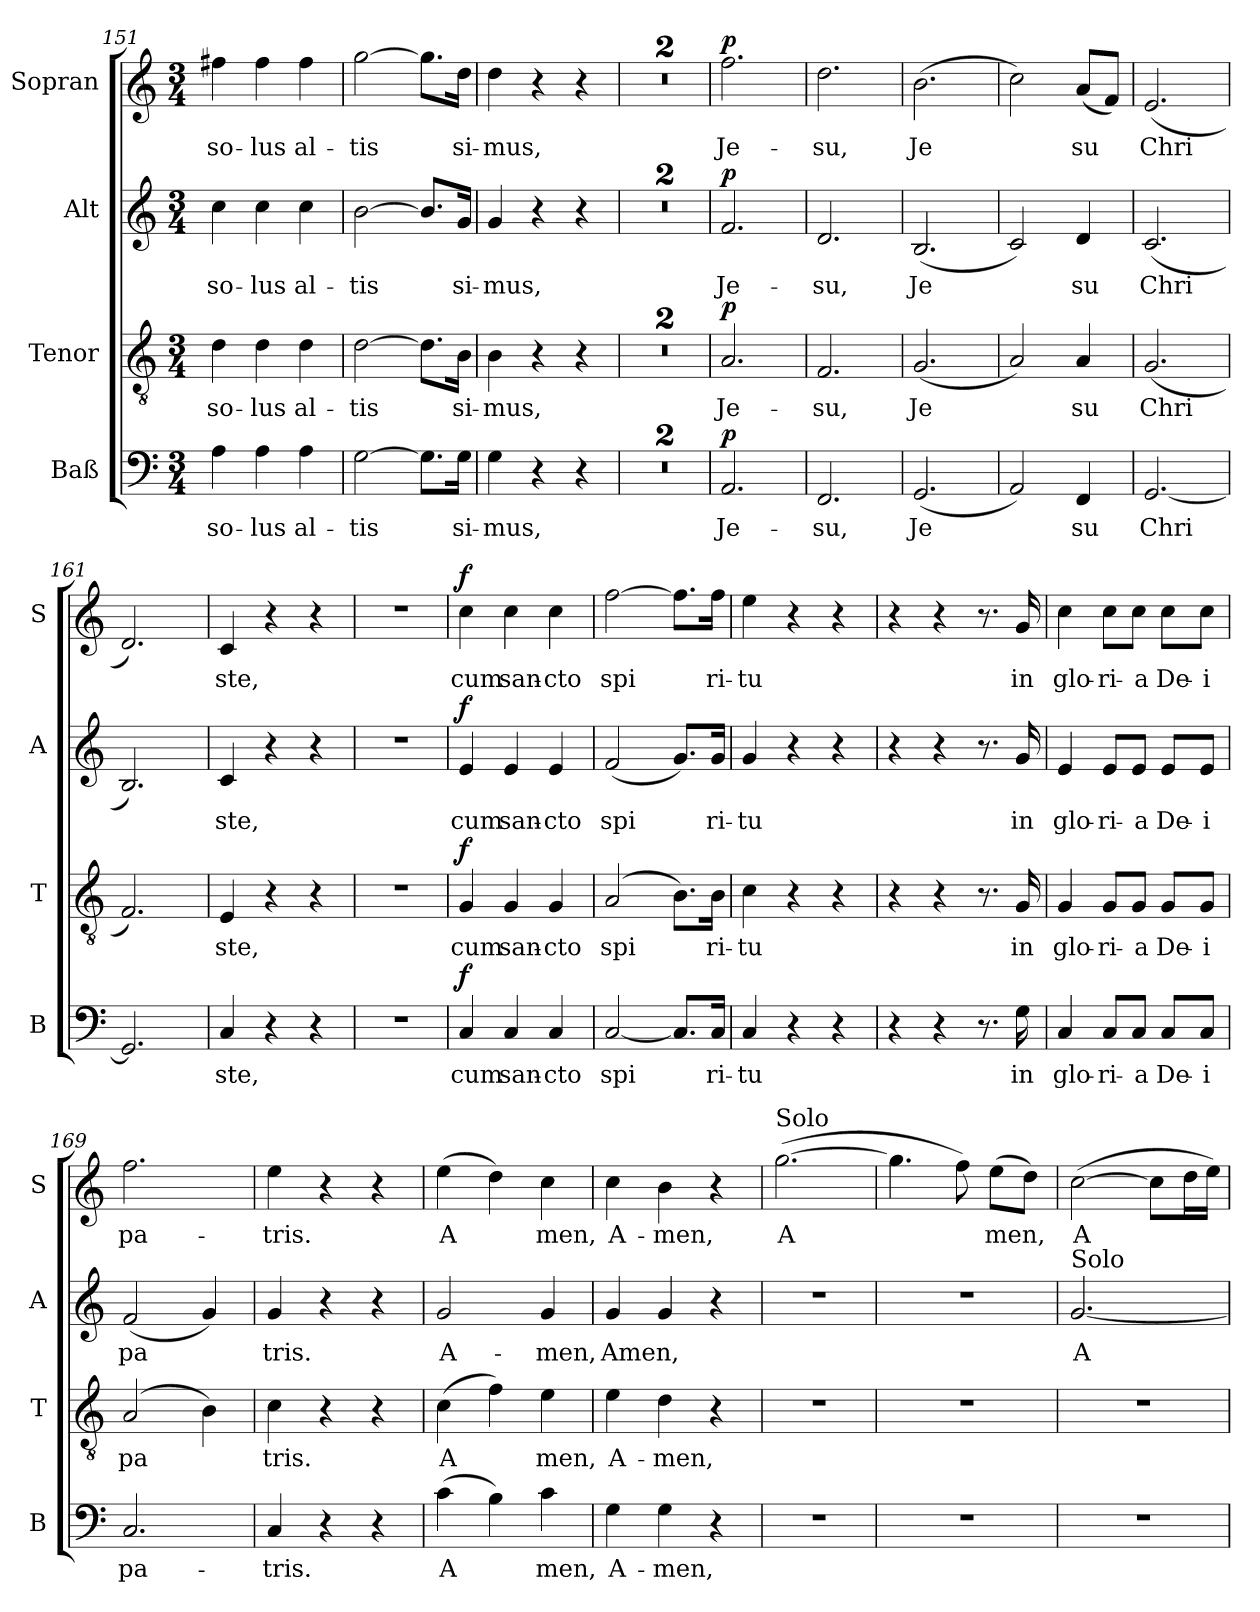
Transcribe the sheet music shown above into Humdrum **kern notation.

**kern	**text	**dynam	**kern	**text	**dynam	**kern	**text	**dynam	**kern	**text	**dynam
*part4	*part4	*part4	*part3	*part3	*part3	*part2	*part2	*part2	*part1	*part1	*part1
*staff4	*staff4	*staff4	*staff3	*staff3	*staff3	*staff2	*staff2	*staff2	*staff1	*staff1	*staff1
*I"Baß	*	*	*I"Tenor	*	*	*I"Alt	*	*	*I"Sopran	*	*
*I'B	*	*	*I'T	*	*	*I'A	*	*	*I'S	*	*
*clefF4	*	*	*clefGv2	*	*	*clefG2	*	*	*clefG2	*	*
*k[]	*	*	*k[]	*	*	*k[]	*	*	*k[]	*	*
*M3/4	*	*	*M3/4	*	*	*M3/4	*	*	*M3/4	*	*
=151	=151	=151	=151	=151	=151	=151	=151	=151	=151	=151	=151
!	!LO:LY:b	!	!	!LO:LY:b	!	!	!LO:LY:b	!	!	!LO:LY:b	!
4A	so-	.	4d	so-	.	4cc	so-	.	4ff#X	so-	.
!	!LO:LY:b	!	!	!LO:LY:b	!	!	!LO:LY:b	!	!	!LO:LY:b	!
4A	-lus	.	4d	-lus	.	4cc	-lus	.	4ff#	-lus	.
!	!LO:LY:b	!	!	!LO:LY:b	!	!	!LO:LY:b	!	!	!LO:LY:b	!
4A	al-	.	4d	al-	.	4cc	al-	.	4ff#	al-	.
=152	=152	=152	=152	=152	=152	=152	=152	=152	=152	=152	=152
!	!LO:LY:b	!	!	!LO:LY:b	!	!	!LO:LY:b	!	!	!LO:LY:b	!
[2G	-tis	.	[2d	-tis	.	[2b	-tis	.	[2gg	-tis	.
8.GL]	.	.	8.dL]	.	.	8.bL]	.	.	8.ggL]	.	.
!	!LO:LY:b	!	!	!LO:LY:b	!	!	!LO:LY:b	!	!	!LO:LY:b	!
16GJk	si-	.	16BJk	si-	.	16gJk	si-	.	16ddJk	si-	.
=153	=153	=153	=153	=153	=153	=153	=153	=153	=153	=153	=153
!	!LO:LY:b	!	!	!LO:LY:b	!	!	!LO:LY:b	!	!	!LO:LY:b	!
4G	-mus,	.	4B	-mus,	.	4g	-mus,	.	4dd	-mus,	.
4r	.	.	4r	.	.	4r	.	.	4r	.	.
4r	.	.	4r	.	.	4r	.	.	4r	.	.
=154	=154	=154	=154	=154	=154	=154	=154	=154	=154	=154	=154
!LO:N:vis=2	!	!	!LO:N:vis=2	!	!	!LO:N:vis=2	!	!	!LO:N:vis=2	!	!
2.r	.	.	2.r	.	.	2.r	.	.	2.r	.	.
=155	=155	=155	=155	=155	=155	=155	=155	=155	=155	=155	=155
!LO:N:vis=2	!	!	!LO:N:vis=2	!	!	!LO:N:vis=2	!	!	!LO:N:vis=2	!	!
2.r	.	.	2.r	.	.	2.r	.	.	2.r	.	.
=156	=156	=156	=156	=156	=156	=156	=156	=156	=156	=156	=156
!	!LO:LY:b	!LO:DY:a	!	!LO:LY:b	!LO:DY:a	!	!LO:LY:b	!LO:DY:a	!	!LO:LY:b	!LO:DY:a
2.AA	Je-	p	2.A	Je-	p	2.f	Je-	p	2.ff	Je-	p
=157	=157	=157	=157	=157	=157	=157	=157	=157	=157	=157	=157
!	!LO:LY:b	!	!	!LO:LY:b	!	!	!LO:LY:b	!	!	!LO:LY:b	!
2.FF	-su,	.	2.F	-su,	.	2.d	-su,	.	2.dd	-su,	.
!!LO:LB:g=z
=158	=158	=158	=158	=158	=158	=158	=158	=158	=158	=158	=158
!	!LO:LY:b	!	!	!LO:LY:b	!	!	!LO:LY:b	!	!	!LO:LY:b	!
(<2.GG	Je	.	(<2.G	Je	.	(<2.B	Je	.	(>2.b	Je	.
=159	=159	=159	=159	=159	=159	=159	=159	=159	=159	=159	=159
2AA)	.	.	2A)	.	.	2c)	.	.	2cc)	.	.
!	!LO:LY:b	!	!	!LO:LY:b	!	!	!LO:LY:b	!	!	!LO:LY:b	!
4FF	su	.	4A	su	.	4d	su	.	(<8aL	su	.
.	.	.	.	.	.	.	.	.	8fJ)	.	.
=160	=160	=160	=160	=160	=160	=160	=160	=160	=160	=160	=160
!	!LO:LY:b	!	!	!LO:LY:b	!	!	!LO:LY:b	!	!	!LO:LY:b	!
[2.GG	Chri	.	(<2.G	Chri	.	(<2.c	Chri	.	(<2.e	Chri	.
=161	=161	=161	=161	=161	=161	=161	=161	=161	=161	=161	=161
2.GG]	.	.	2.F)	.	.	2.B)	.	.	2.d)	.	.
=162	=162	=162	=162	=162	=162	=162	=162	=162	=162	=162	=162
!	!LO:LY:b	!	!	!LO:LY:b	!	!	!LO:LY:b	!	!	!LO:LY:b	!
4C	ste,	.	4E	ste,	.	4c	ste,	.	4c	ste,	.
4r	.	.	4r	.	.	4r	.	.	4r	.	.
4r	.	.	4r	.	.	4r	.	.	4r	.	.
!!LO:LB:g=z
=163	=163	=163	=163	=163	=163	=163	=163	=163	=163	=163	=163
!LO:N:vis=2	!	!	!LO:N:vis=2	!	!	!LO:N:vis=2	!	!	!LO:N:vis=2	!	!
2.r	.	.	2.r	.	.	2.r	.	.	2.r	.	.
=164	=164	=164	=164	=164	=164	=164	=164	=164	=164	=164	=164
!	!LO:LY:b	!LO:DY:b	!	!LO:LY:b	!LO:DY:b	!	!LO:LY:b	!LO:DY:b	!	!LO:LY:b	!LO:DY:b
4C	cum	f	4G	cum	f	4e	cum	f	4cc	cum	f
!	!LO:LY:b	!	!	!LO:LY:b	!	!	!LO:LY:b	!	!	!LO:LY:b	!
4C	san-	.	4G	san-	.	4e	san-	.	4cc	san-	.
!	!LO:LY:b	!	!	!LO:LY:b	!	!	!LO:LY:b	!	!	!LO:LY:b	!
4C	-cto	.	4G	-cto	.	4e	-cto	.	4cc	-cto	.
=165	=165	=165	=165	=165	=165	=165	=165	=165	=165	=165	=165
!	!LO:LY:b	!	!	!LO:LY:b	!	!	!LO:LY:b	!	!	!LO:LY:b	!
[2C	spi	.	(>2A	spi	.	(<2f	spi	.	[2ff	spi	.
8.CL]	.	.	8.BL)	.	.	8.gL)	.	.	8.ffL]	.	.
!	!LO:LY:b	!	!	!LO:LY:b	!	!	!LO:LY:b	!	!	!LO:LY:b	!
16CJk	ri-	.	16BJk	ri-	.	16gJk	ri-	.	16ffJk	ri-	.
=166	=166	=166	=166	=166	=166	=166	=166	=166	=166	=166	=166
!	!LO:LY:b	!	!	!LO:LY:b	!	!	!LO:LY:b	!	!	!LO:LY:b	!
4C	-tu	.	4c	-tu	.	4g	-tu	.	4ee	-tu	.
4r	.	.	4r	.	.	4r	.	.	4r	.	.
4r	.	.	4r	.	.	4r	.	.	4r	.	.
=167	=167	=167	=167	=167	=167	=167	=167	=167	=167	=167	=167
4r	.	.	4r	.	.	4r	.	.	4r	.	.
4r	.	.	4r	.	.	4r	.	.	4r	.	.
8.r	.	.	8.r	.	.	8.r	.	.	8.r	.	.
!	!LO:LY:b	!	!	!LO:LY:b	!	!	!LO:LY:b	!	!	!LO:LY:b	!
16G	in	.	16G	in	.	16g	in	.	16g	in	.
!!LO:LB:g=z
=168	=168	=168	=168	=168	=168	=168	=168	=168	=168	=168	=168
!	!LO:LY:b	!	!	!LO:LY:b	!	!	!LO:LY:b	!	!	!LO:LY:b	!
4C	glo-	.	4G	glo-	.	4e	glo-	.	4cc	glo-	.
!	!LO:LY:b	!	!	!LO:LY:b	!	!	!LO:LY:b	!	!	!LO:LY:b	!
8CL	-ri-	.	8GL	-ri-	.	8eL	-ri-	.	8ccL	-ri-	.
!	!LO:LY:b	!	!	!LO:LY:b	!	!	!LO:LY:b	!	!	!LO:LY:b	!
8CJ	-a	.	8GJ	-a	.	8eJ	-a	.	8ccJ	-a	.
!	!LO:LY:b	!	!	!LO:LY:b	!	!	!LO:LY:b	!	!	!LO:LY:b	!
8CL	De-	.	8GL	De-	.	8eL	De-	.	8ccL	De-	.
!	!LO:LY:b	!	!	!LO:LY:b	!	!	!LO:LY:b	!	!	!LO:LY:b	!
8CJ	-i	.	8GJ	-i	.	8eJ	-i	.	8ccJ	-i	.
=169	=169	=169	=169	=169	=169	=169	=169	=169	=169	=169	=169
!	!LO:LY:b	!	!	!LO:LY:b	!	!	!LO:LY:b	!	!	!LO:LY:b	!
2.C	pa-	.	(<2A	pa	.	(<2f	pa	.	2.ff	pa-	.
.	.	.	4B)	.	.	4g)	.	.	.	.	.
=170	=170	=170	=170	=170	=170	=170	=170	=170	=170	=170	=170
!	!LO:LY:b	!	!	!LO:LY:b	!	!	!LO:LY:b	!	!	!LO:LY:b	!
4C	-tris.	.	4c	tris.	.	4g	tris.	.	4ee	-tris.	.
4r	.	.	4r	.	.	4r	.	.	4r	.	.
4r	.	.	4r	.	.	4r	.	.	4r	.	.
=171	=171	=171	=171	=171	=171	=171	=171	=171	=171	=171	=171
!	!LO:LY:b	!	!	!LO:LY:b	!	!	!LO:LY:b	!	!	!LO:LY:b	!
(>4c	A	.	(>4c	A	.	2g	A-	.	(>4ee	A	.
4B)	.	.	4f)	.	.	.	.	.	4dd)	.	.
!	!LO:LY:b	!	!	!LO:LY:b	!	!	!LO:LY:b	!	!	!LO:LY:b	!
4c	men,	.	4e	men,	.	4g	-men,	.	4cc	men,	.
=172	=172	=172	=172	=172	=172	=172	=172	=172	=172	=172	=172
!	!LO:LY:b	!	!	!LO:LY:b	!	!	!LO:LY:b	!	!	!LO:LY:b	!
4G	A-	.	4e	A-	.	4g	Amen,	.	4cc	A-	.
!	!LO:LY:b	!	!	!LO:LY:b	!	!	!	!	!	!LO:LY:b	!
4G	-men,	.	4d	-men,	.	4g	.	.	4b	-men,	.
4r	.	.	4r	.	.	4r	.	.	4r	.	.
=173	=173	=173	=173	=173	=173	=173	=173	=173	=173	=173	=173
!	!	!	!	!	!	!	!	!	!LO:TX:a:t=Solo	!	!
!LO:N:vis=2	!	!	!LO:N:vis=2	!	!	!LO:N:vis=2	!	!	!	!LO:LY:b	!
2.r	.	.	2.r	.	.	2.r	.	.	(>[2.gg	A	.
=174	=174	=174	=174	=174	=174	=174	=174	=174	=174	=174	=174
!LO:N:vis=2	!	!	!LO:N:vis=2	!	!	!LO:N:vis=2	!	!	!	!	!
2.r	.	.	2.r	.	.	2.r	.	.	4.gg]	.	.
.	.	.	.	.	.	.	.	.	8ff)	.	.
!	!	!	!	!	!	!	!	!	!	!LO:LY:b	!
.	.	.	.	.	.	.	.	.	(>8eeL	men,	.
.	.	.	.	.	.	.	.	.	8ddJ)	.	.
=175	=175	=175	=175	=175	=175	=175	=175	=175	=175	=175	=175
!	!	!	!	!	!	!LO:TX:a:t=Solo	!	!	!	!	!
!LO:N:vis=2	!	!	!LO:N:vis=2	!	!	!	!LO:LY:b	!	!	!LO:LY:b	!
2.r	.	.	2.r	.	.	[2.g	A	.	(>[2cc	A	.
.	.	.	.	.	.	.	.	.	8ccL]	.	.
.	.	.	.	.	.	.	.	.	16ddL	.	.
.	.	.	.	.	.	.	.	.	16eeJJ)	.	.
=	=	=	=	=	=	=	=	=	=	=	=
*-	*-	*-	*-	*-	*-	*-	*-	*-	*-	*-	*-
